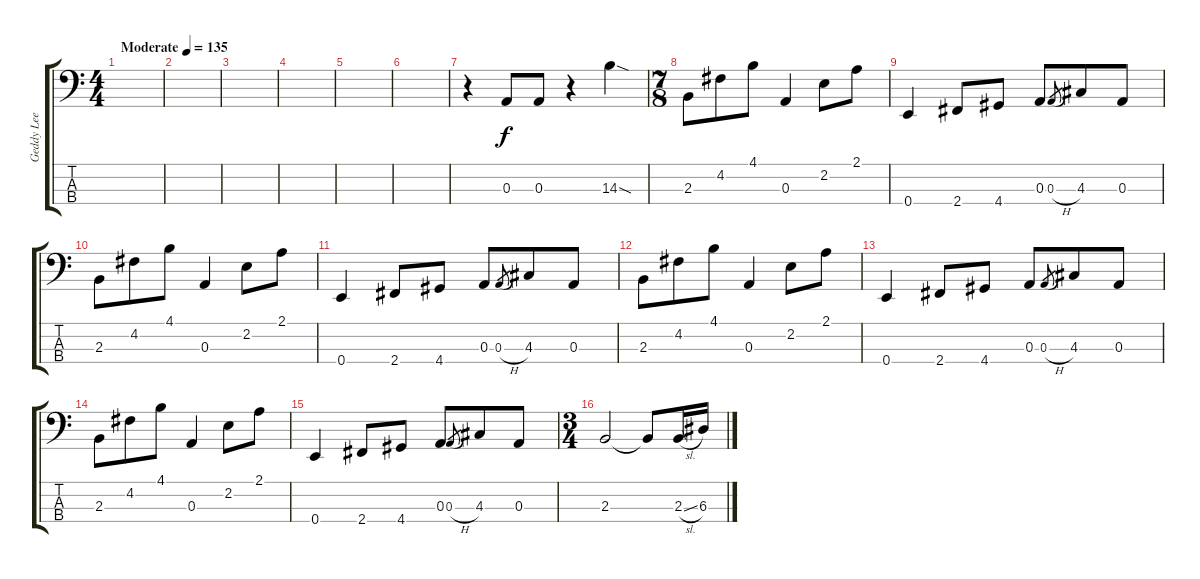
\track ("Geddy Lee" "Geddy Lee") {instrument electricbassfinger}
\staff {score tabs}
\tuning (G2 D2 A1 E1) {hide}
\ts (4 4)
\tempo (135 "Moderate")
\clef f4
\ks c
|
|
|
|
|
|
r.4 0.3.8 0.3.8 r.4 14.3{sod}.4 |
\ts (7 8)
2.3.8 4.2.8 4.1.8 0.3.4 2.2.8 2.1.8 |
0.4.4 2.4.8 4.4.8 0.3.8 0.3{h}.8{gr} 4.3.8 0.3.8 |
2.3.8 4.2.8 4.1.8 0.3.4 2.2.8 2.1.8 |
0.4.4 2.4.8 4.4.8 0.3.8 0.3{h}.8{gr} 4.3.8 0.3.8 |
2.3.8 4.2.8 4.1.8 0.3.4 2.2.8 2.1.8 |
0.4.4 2.4.8 4.4.8 0.3.8 0.3{h}.8{gr} 4.3.8 0.3.8 |
2.3.8 4.2.8 4.1.8 0.3.4 2.2.8 2.1.8 |
0.4.4 2.4.8 4.4.8 0.3.8 0.3{h}.8{gr} 4.3.8 0.3.8 |
\ts (3 4)
2.3.2 2.3{t}.8 2.3{sl}.16 6.3.16
